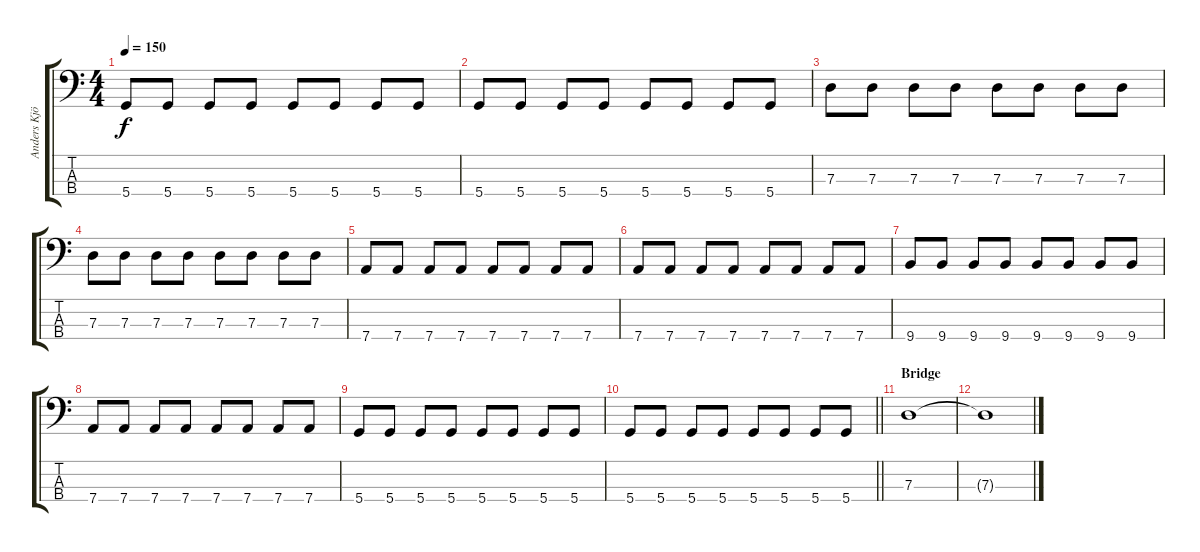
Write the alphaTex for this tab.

\track ("Anders Kjölholm" "Anders Kjö") {instrument electricbassfinger}
\staff {score tabs}
\tuning (F2 C2 G1 D1) {hide}
\ts (4 4)
\tempo 150
\clef f4
\ks c
5.4.8{dy f} 5.4.8 5.4.8 5.4.8 5.4.8 5.4.8 5.4.8 5.4.8 |
5.4.8 5.4.8 5.4.8 5.4.8 5.4.8 5.4.8 5.4.8 5.4.8 |
7.3.8 7.3.8 7.3.8 7.3.8 7.3.8 7.3.8 7.3.8 7.3.8 |
7.3.8 7.3.8 7.3.8 7.3.8 7.3.8 7.3.8 7.3.8 7.3.8 |
7.4.8 7.4.8 7.4.8 7.4.8 7.4.8 7.4.8 7.4.8 7.4.8 |
7.4.8 7.4.8 7.4.8 7.4.8 7.4.8 7.4.8 7.4.8 7.4.8 |
9.4.8 9.4.8 9.4.8 9.4.8 9.4.8 9.4.8 9.4.8 9.4.8 |
7.4.8 7.4.8 7.4.8 7.4.8 7.4.8 7.4.8 7.4.8 7.4.8 |
5.4.8 5.4.8 5.4.8 5.4.8 5.4.8 5.4.8 5.4.8 5.4.8 |
\barLineRight lightlight
5.4.8 5.4.8 5.4.8 5.4.8 5.4.8 5.4.8 5.4.8 5.4.8 |
\section ("" "Bridge")
7.3.1 |
7.3{t}.1
